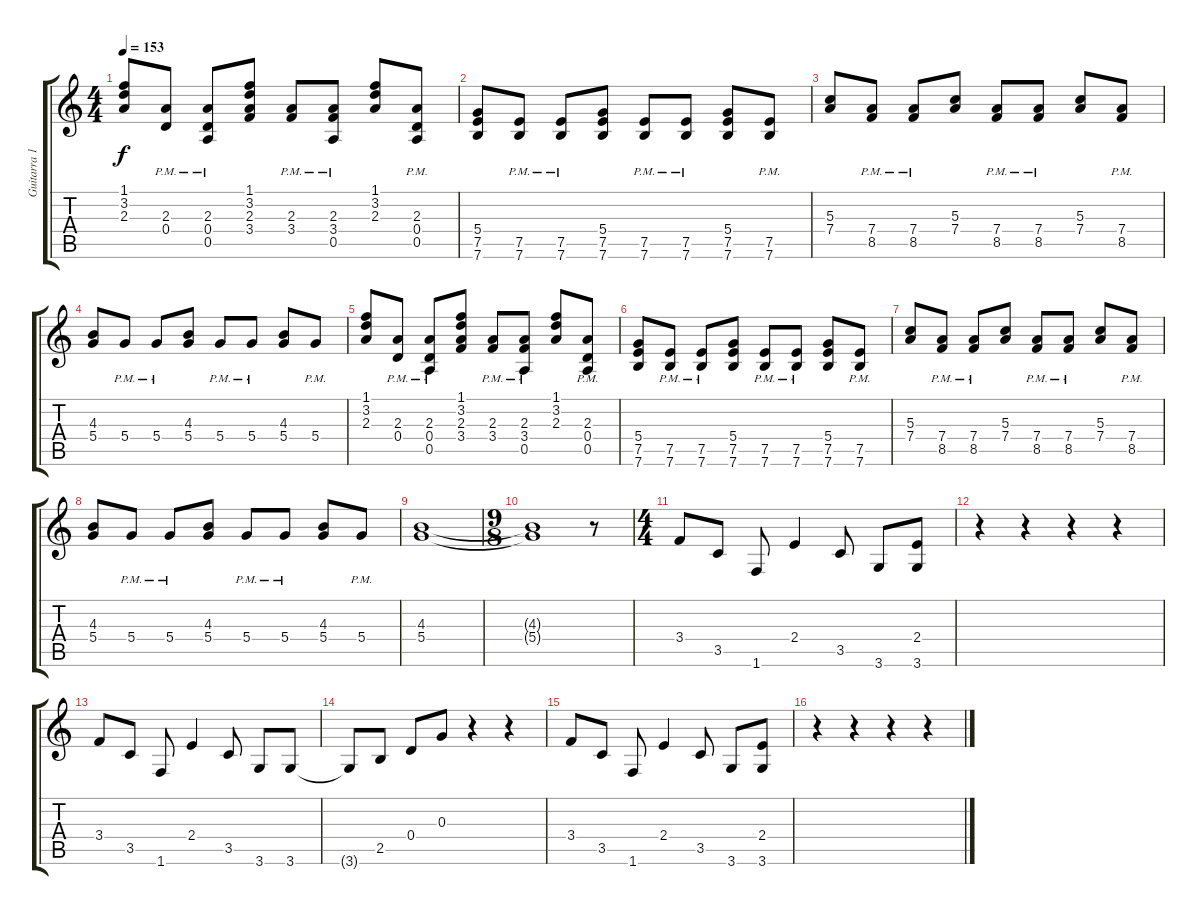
\track ("Guitarra 1" "Guitarra 1") {instrument overdrivenguitar}
\staff {score tabs}
\tuning (E4 B3 G3 D3 A2 E2) {hide}
\ts (4 4)
\tempo 153
\clef g2
\ks c
(1.1 3.2 2.3).8{dy f} (2.3{pm} 0.4{pm}).8 (2.3{pm} 0.4{pm} 0.5{pm}).8 (1.1 3.2 2.3 3.4).8 (2.3{pm} 3.4{pm}).8 (2.3{pm} 3.4{pm} 0.5{pm}).8 (1.1 3.2 2.3).8 (2.3{pm} 0.4{pm} 0.5{pm}).8 |
(5.4 7.5 7.6).8 (7.5{pm} 7.6{pm}).8 (7.5{pm} 7.6{pm}).8 (5.4 7.5 7.6).8 (7.5{pm} 7.6{pm}).8 (7.5{pm} 7.6{pm}).8 (5.4 7.5 7.6).8 (7.5{pm} 7.6{pm}).8 |
(5.3 7.4).8 (7.4{pm} 8.5{pm}).8 (7.4{pm} 8.5{pm}).8 (5.3 7.4).8 (7.4{pm} 8.5{pm}).8 (7.4{pm} 8.5{pm}).8 (5.3 7.4).8 (7.4{pm} 8.5{pm}).8 |
(4.3 5.4).8 5.4{pm}.8 5.4{pm}.8 (4.3 5.4).8 5.4{pm}.8 5.4{pm}.8 (4.3 5.4).8 5.4{pm}.8 |
(1.1 3.2 2.3).8 (2.3{pm} 0.4{pm}).8 (2.3{pm} 0.4{pm} 0.5{pm}).8 (1.1 3.2 2.3 3.4).8 (2.3{pm} 3.4{pm}).8 (2.3{pm} 3.4{pm} 0.5{pm}).8 (1.1 3.2 2.3).8 (2.3{pm} 0.4{pm} 0.5{pm}).8 |
(5.4 7.5 7.6).8 (7.5{pm} 7.6{pm}).8 (7.5{pm} 7.6{pm}).8 (5.4 7.5 7.6).8 (7.5{pm} 7.6{pm}).8 (7.5{pm} 7.6{pm}).8 (5.4 7.5 7.6).8 (7.5{pm} 7.6{pm}).8 |
(5.3 7.4).8 (7.4{pm} 8.5{pm}).8 (7.4{pm} 8.5{pm}).8 (5.3 7.4).8 (7.4{pm} 8.5{pm}).8 (7.4{pm} 8.5{pm}).8 (5.3 7.4).8 (7.4{pm} 8.5{pm}).8 |
(4.3 5.4).8 5.4{pm}.8 5.4{pm}.8 (4.3 5.4).8 5.4{pm}.8 5.4{pm}.8 (4.3 5.4).8 5.4{pm}.8 |
(4.3 5.4).1 |
\ts (9 8)
(4.3{t} 5.4{t}).1{volume 4} r.8 |
\ts (4 4)
3.4.8{volume 8} 3.5.8 1.6.8 2.4.4 3.5.8 3.6.8 (2.4 3.6).8 |
r.4 r.4 r.4 r.4 |
3.4.8{volume 8} 3.5.8 1.6.8 2.4.4 3.5.8 3.6.8 3.6.8 |
3.6{t}.8 2.5.8 0.4.8 0.3.8 r.4 r.4 |
3.4.8{volume 8} 3.5.8 1.6.8 2.4.4 3.5.8 3.6.8 (2.4 3.6).8 |
r.4 r.4 r.4 r.4
